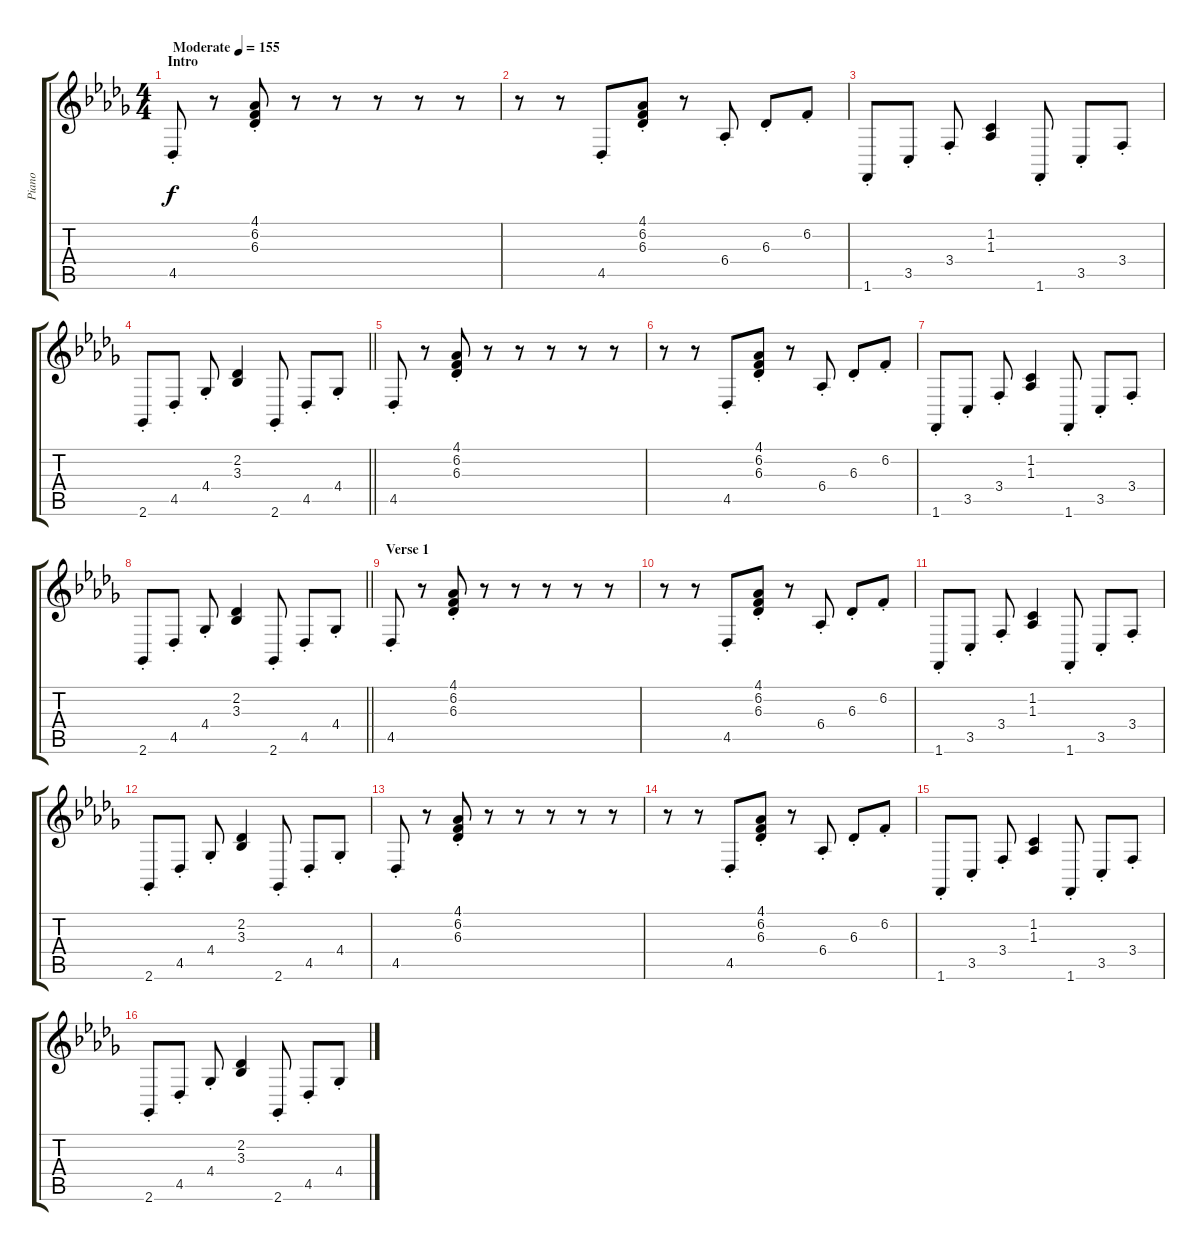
\track ("Piano" "Piano") {instrument acousticgrandpiano}
\staff {score tabs}
\tuning (E4 B3 G3 D3 A2 E2) {hide}
\ts (4 4)
\section ("" "Intro")
\tempo (155 "Moderate")
\clef g2
\ks db
4.5{st}.8{dy f instrument acousticgrandpiano} r.8 (4.1{st} 6.2{st} 6.3{st}).8 r.8 r.8 r.8 r.8 r.8 |
r.8 r.8 4.5{st}.8 (4.1{st} 6.2{st} 6.3{st}).8 r.8 6.4{st}.8 6.3{st}.8 6.2{st}.8 |
1.6{st}.8 3.5{st}.8 3.4{st}.8 (1.2 1.3).4 1.6{st}.8 3.5{st}.8 3.4{st}.8 |
\barLineRight lightlight
2.6{st}.8 4.5{st}.8 4.4{st}.8 (2.2 3.3).4 2.6{st}.8 4.5{st}.8 4.4{st}.8 |
4.5{st}.8 r.8 (4.1{st} 6.2{st} 6.3{st}).8 r.8 r.8 r.8 r.8 r.8 |
r.8 r.8 4.5{st}.8 (4.1{st} 6.2{st} 6.3{st}).8 r.8 6.4{st}.8 6.3{st}.8 6.2{st}.8 |
1.6{st}.8 3.5{st}.8 3.4{st}.8 (1.2 1.3).4 1.6{st}.8 3.5{st}.8 3.4{st}.8 |
\barLineRight lightlight
2.6{st}.8 4.5{st}.8 4.4{st}.8 (2.2 3.3).4 2.6{st}.8 4.5{st}.8 4.4{st}.8 |
\section ("" "Verse 1")
4.5{st}.8 r.8 (4.1{st} 6.2{st} 6.3{st}).8 r.8 r.8 r.8 r.8 r.8 |
r.8 r.8 4.5{st}.8 (4.1{st} 6.2{st} 6.3{st}).8 r.8 6.4{st}.8 6.3{st}.8 6.2{st}.8 |
1.6{st}.8 3.5{st}.8 3.4{st}.8 (1.2 1.3).4 1.6{st}.8 3.5{st}.8 3.4{st}.8 |
2.6{st}.8 4.5{st}.8 4.4{st}.8 (2.2 3.3).4 2.6{st}.8 4.5{st}.8 4.4{st}.8 |
4.5{st}.8 r.8 (4.1{st} 6.2{st} 6.3{st}).8 r.8 r.8 r.8 r.8 r.8 |
r.8 r.8 4.5{st}.8 (4.1{st} 6.2{st} 6.3{st}).8 r.8 6.4{st}.8 6.3{st}.8 6.2{st}.8 |
1.6{st}.8 3.5{st}.8 3.4{st}.8 (1.2 1.3).4 1.6{st}.8 3.5{st}.8 3.4{st}.8 |
2.6{st}.8 4.5{st}.8 4.4{st}.8 (2.2 3.3).4 2.6{st}.8 4.5{st}.8 4.4{st}.8
